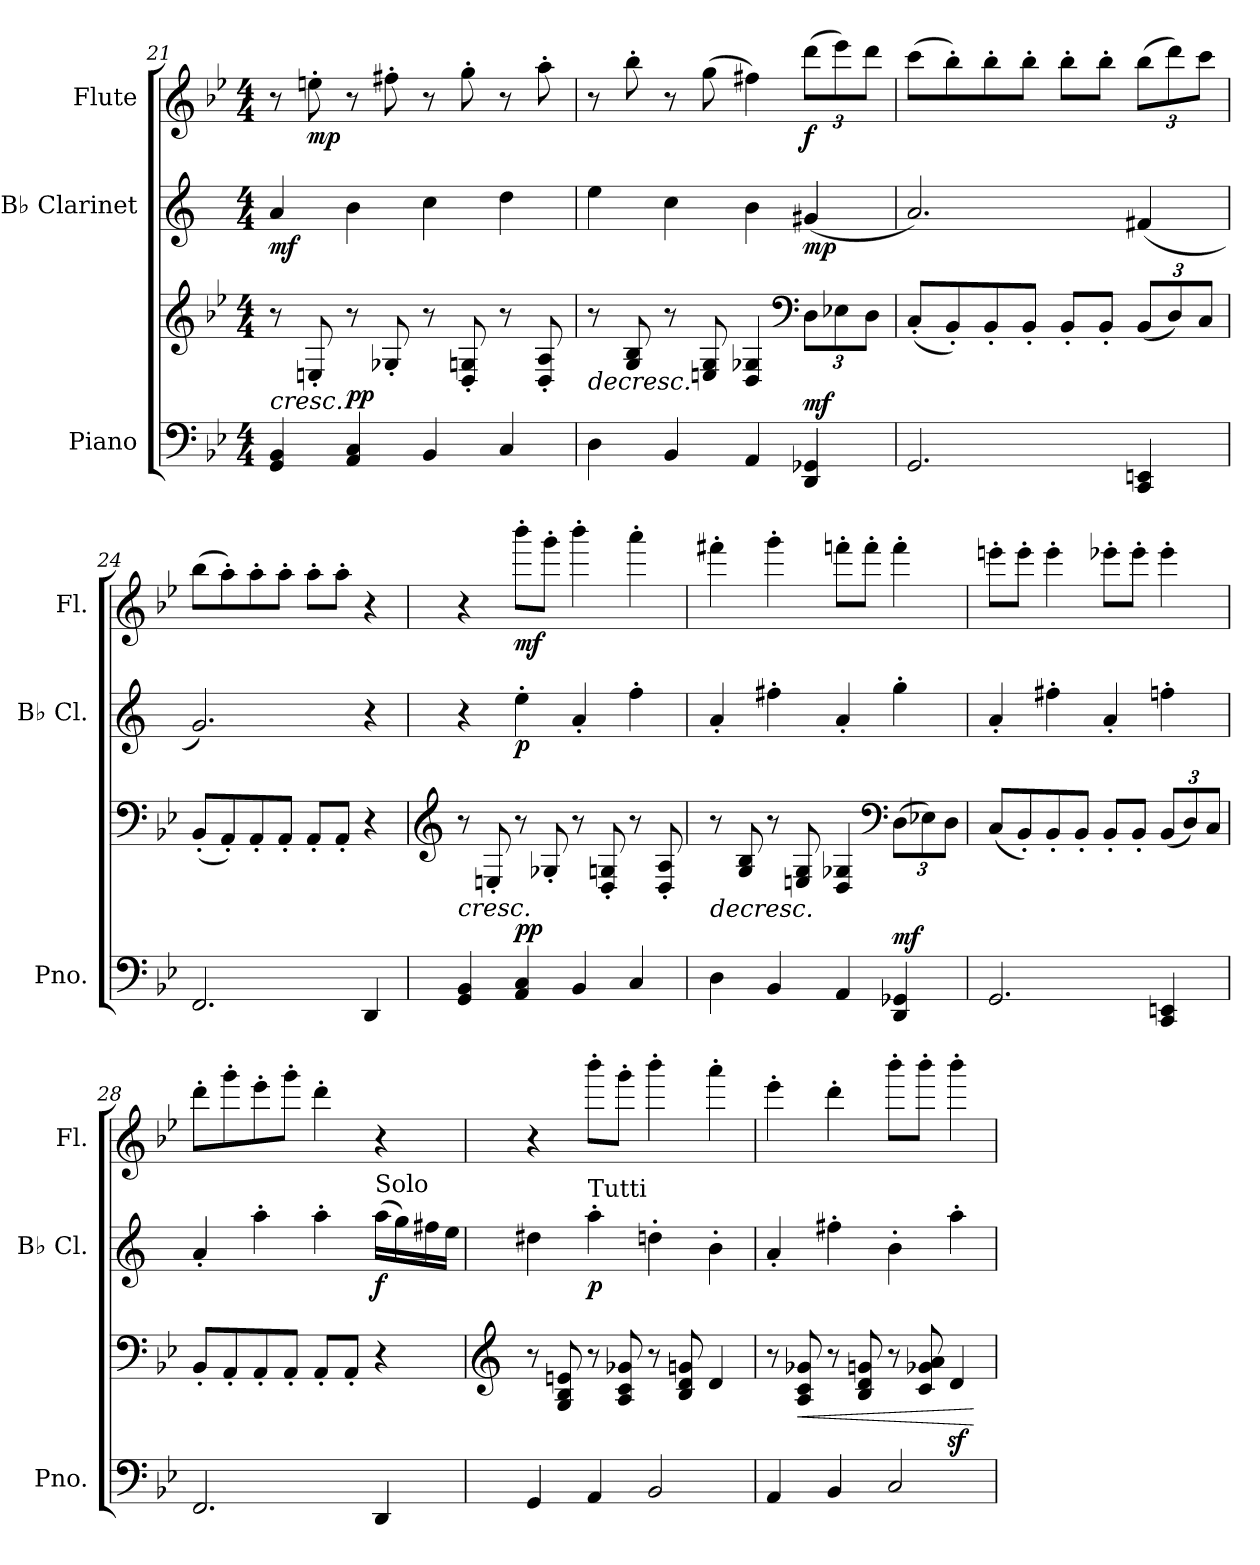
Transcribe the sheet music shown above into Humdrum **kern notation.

**kern	**kern	**dynam	**kern	**dynam	**kern	**dynam
*part3	*part3	*part3	*part2	*part2	*part1	*part1
*staff4	*staff3	*staff3/4	*staff2	*staff2	*staff1	*staff1
*I"Piano	*	*	*I"B♭ Clarinet	*	*I"Flute	*
*I'Pno.	*	*	*I'B♭ Cl.	*	*I'Fl.	*
*clefF4	*clefG2	*	*clefG2	*	*clefG2	*
*	*	*	*ITrd1c2	*	*	*
*k[b-e-]	*k[b-e-]	*	*k[b-e-]	*	*k[b-e-]	*
*M4/4	*M4/4	*	*M4/4	*	*M4/4	*
=21	=21	=21	=21	=21	=21	=21
!	!	!LO:HP:b	!	!LO:DY:b	!	!
4GG/ 4BB-/	8r	<	4g/	mf	8r	.
!	!	!	!	!	!	!LO:DY:b
.	8En'/	.	.	.	8een'\	mp
!	!	!LO:DY:a=2	!	!	!	!
4AA/ 4C/	8r	pp	4a\	.	8r	.
.	8G-X'/	.	.	.	8ff#X'\	.
4BB-/	8r	.	4b-\	.	8r	.
.	8D/' 8Gn/'	.	.	.	8gg'\	.
4C/	8r	.	4cc\	.	8r	.
.	8D/' 8A/'	.	.	.	8aa'\	.
.	.	[	.	.	.	.
!!LO:LB:g=z
=22	=22	=22	=22	=22	=22	=22
!	!	!LO:HP:b	!	!	!	!
4D\	8r	>	4dd\	.	8r	.
.	8G/ 8B-/	.	.	.	8bb-'\	.
4BB-/	8r	.	4b-\	.	8r	.
.	8En/ 8G/	.	.	.	(8gg\	.
4AA/	4D/ 4G-X/	.	4a\	.	4ff#X\)	.
*	*clefF4	*	*	*	*	*
*	*Xbrackettup	*	*	*	*Xbrackettup	*
!	!	!LO:DY:a=2	!	!LO:DY:b	!	!LO:DY:b
4DD/ 4GG-X/	12D\L	mf	(4f#X/	mp	(12ddd\L	f
.	12E-X\	.	.	.	12eee-\)	.
.	12D\J	.	.	.	12ddd\J	.
.	.	]	.	.	.	.
=23	=23	=23	=23	=23	=23	=23
2.GG/	(8C'/L	.	2.g/)	.	(8ccc\L	.
.	8BB-'/)	.	.	.	8bb-'\)	.
.	8BB-'/	.	.	.	8bb-'\	.
.	8BB-'/J	.	.	.	8bb-'\J	.
.	8BB-'/L	.	.	.	8bb-'\L	.
.	8BB-'/J	.	.	.	8bb-'\J	.
4CC/ 4EEn/	(12BB-/L	.	(4en/	.	(12bb-\L	.
.	12D/)	.	.	.	12ddd\)	.
.	12C/J	.	.	.	12ccc\J	.
!!LO:PB:g=z
=24	=24	=24	=24	=24	=24	=24
2.FF/	(8BB-'/L	.	2.f/)	.	(8bb-\L	.
.	8AA'/)	.	.	.	8aa'\)	.
.	8AA'/	.	.	.	8aa'\	.
.	8AA'/J	.	.	.	8aa'\J	.
.	8AA'/L	.	.	.	8aa'\L	.
.	8AA'/J	.	.	.	8aa'\J	.
4DD/	4r	.	4r	.	4r	.
=25	=25	=25	=25	=25	=25	=25
*	*clefG2	*	*	*	*	*
!	!	!LO:HP:b	!	!	!	!
4GG/ 4BB-/	8r	<	4r	.	4r	.
.	8En'/	.	.	.	.	.
!	!	!LO:DY:a=2	!	!LO:DY:b	!	!LO:DY:b
4AA/ 4C/	8r	pp	4dd'\	p	8bbb-'\L	mf
.	8G-X'/	.	.	.	8ggg'\J	.
4BB-/	8r	.	4g'/	.	4bbb-'\	.
.	8D/' 8Gn/'	.	.	.	.	.
4C/	8r	.	4ee-'\	.	4aaa'\	.
.	8D/' 8A/'	.	.	.	.	.
.	.	[	.	.	.	.
!!LO:LB:g=z
=26	=26	=26	=26	=26	=26	=26
!	!	!LO:HP:b	!	!	!	!
4D\	8r	>	4g'/	.	4fff#X'\	.
.	8G/ 8B-/	.	.	.	.	.
4BB-/	8r	.	4een'\	.	4ggg'\	.
.	8En/ 8G/	.	.	.	.	.
4AA/	4D/ 4G-X/	.	4g'/	.	8fffn'\L	.
.	.	.	.	.	8fff'\J	.
*	*clefF4	*	*	*	*	*
!	!	!LO:DY:a=2	!	!	!	!
4DD/ 4GG-X/	(12D\L	mf	4ff'\	.	4fff'\	.
.	12E-X\)	.	.	.	.	.
.	12D\J	.	.	.	.	.
.	.	]	.	.	.	.
=27	=27	=27	=27	=27	=27	=27
2.GG/	(8C/L	.	4g'/	.	8eeen'\L	.
.	8BB-'/)	.	.	.	8eee'\J	.
.	8BB-'/	.	4een'\	.	4eee'\	.
.	8BB-'/J	.	.	.	.	.
.	8BB-'/L	.	4g'/	.	8eee-X'\L	.
.	8BB-'/J	.	.	.	8eee-'\J	.
4CC/ 4EEn/	(12BB-/L	.	4ee-X'\	.	4eee-'\	.
.	12D/)	.	.	.	.	.
.	12C/J	.	.	.	.	.
!!LO:PB:g=z
=28	=28	=28	=28	=28	=28	=28
2.FF/	8BB-'/L	.	4g'/	.	8ddd'\L	.
.	8AA'/	.	.	.	8ggg'\	.
.	8AA'/	.	4gg'\	.	8eee-'\	.
.	8AA'/J	.	.	.	8ggg'\J	.
.	8AA'/L	.	4gg'\	.	4ddd'\	.
.	8AA'/J	.	.	.	.	.
!	!	!	!LO:TX:a:t=Solo	!	!	!
!	!	!	!	!LO:DY:b	!	!
4DD/	4r	.	(16gg\LL	f	4r	.
.	.	.	16ff\)	.	.	.
.	.	.	16een\	.	.	.
.	.	.	16dd\JJ	.	.	.
=29	=29	=29	=29	=29	=29	=29
*	*clefG2	*	*	*	*	*
4GG/	8r	.	4cc#X\	.	4r	.
.	8G/ 8B-/ 8en/	.	.	.	.	.
!	!	!	!LO:TX:a:t=Tutti	!	!	!
!	!	!	!	!LO:DY:b	!	!
4AA/	8r	.	4gg'\	p	8bbb-'\L	.
.	8A/ 8c/ 8g-X/	.	.	.	8ggg'\J	.
2BB-/	8r	.	4ccn'\	.	4bbb-'\	.
.	8B-/ 8d/ 8gn/	.	.	.	.	.
.	4d/	.	4a'\	.	4aaa'\	.
!!LO:LB:g=z
=30	=30	=30	=30	=30	=30	=30
4AA/	8r	.	4g'/	.	4eee-'\	.
!	!	!LO:HP:b	!	!	!	!
.	8A/ 8c/ 8g-X/	<	.	.	.	.
4BB-/	8r	.	4een'\	.	4ddd'\	.
.	8B-/ 8d/ 8gn/	.	.	.	.	.
2C/	8r	.	4a'\	.	8bbb-'\L	.
.	8c/ 8g-X/ 8a/	.	.	.	8bbb-'\J	.
.	4dz</	.	4gg'\	.	4bbb-'\	.
.	.	[	.	.	.	.
=	=	=	=	=	=	=
*-	*-	*-	*-	*-	*-	*-
